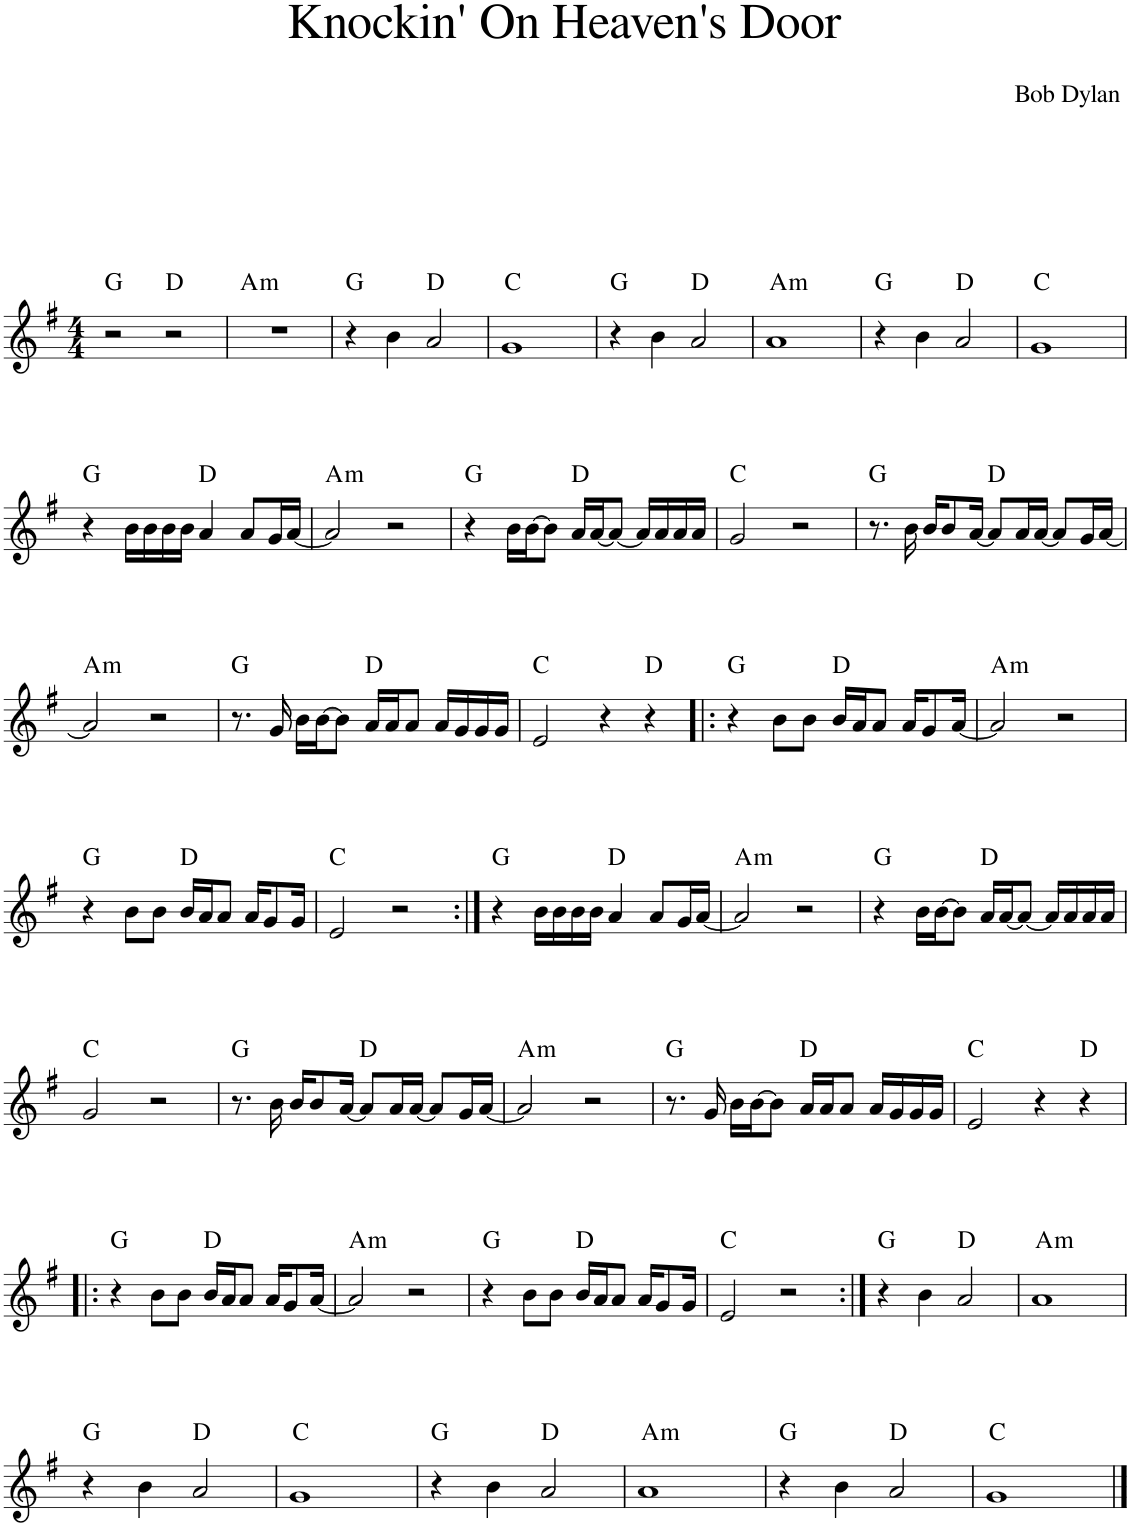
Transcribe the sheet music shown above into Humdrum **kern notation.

**kern	**harte
*part1	*part1
*staff1	*
*I"Piano	*
*I'Pno.	*
*clefG2	*
*k[f#]	*
*M4/4	*
=1	=1
2r	G:maj
2r	D:maj
=2	=2
!	!LO:H:kt=m
1r	A:min
=3	=3
4r	G:maj
4b\	.
2a/	D:maj
=4	=4
1g	C:maj
=5	=5
4r	G:maj
4b\	.
2a/	D:maj
=6	=6
!	!LO:H:kt=m
1a	A:min
=7	=7
4r	G:maj
4b\	.
2a/	D:maj
=8	=8
1g	C:maj
!!LO:LB:g=z
=9	=9
4r	G:maj
16b\LL	.
16b\	.
16b\	.
16b\JJ	.
4a/	D:maj
8a/L	.
16g/L	.
[16a/JJ	.
=10	=10
!	!LO:H:kt=m
2a/]	A:min
2r	.
=11	=11
4r	G:maj
16b\LL	.
[16b\J	.
8b\J]	.
16a/LL	D:maj
[16a/J	.
8a/J_	.
16a/LL]	.
16a/	.
16a/	.
16a/JJ	.
=12	=12
2g/	C:maj
2r	.
=13	=13
8.r	G:maj
16b\	.
16b/KL	.
8b/	.
[16a/Jk	.
8a/L]	D:maj
16a/L	.
[16a/JJ	.
8a/L]	.
16g/L	.
[16a/JJ	.
!!LO:LB:g=z
=14	=14
!	!LO:H:kt=m
2a/]	A:min
2r	.
=15	=15
8.r	G:maj
16g/	.
16b\LL	.
[16b\J	.
8b\J]	.
16a/LL	D:maj
16a/J	.
8a/J	.
16a/LL	.
16g/	.
16g/	.
16g/JJ	.
=16	=16
2e/	C:maj
4r	.
4r	D:maj
=17!|:	=17!|:
4r	G:maj
8b\L	.
8b\J	.
16b/LL	D:maj
16a/J	.
8a/J	.
16a/KL	.
8g/	.
[16a/Jk	.
=18	=18
!	!LO:H:kt=m
2a/]	A:min
2r	.
!!LO:LB:g=z
=19	=19
4r	G:maj
8b\L	.
8b\J	.
16b/LL	D:maj
16a/J	.
8a/J	.
16a/KL	.
8g/	.
16g/Jk	.
=20	=20
2e/	C:maj
2r	.
=21:|!	=21:|!
4r	G:maj
16b\LL	.
16b\	.
16b\	.
16b\JJ	.
4a/	D:maj
8a/L	.
16g/L	.
[16a/JJ	.
=22	=22
!	!LO:H:kt=m
2a/]	A:min
2r	.
=23	=23
4r	G:maj
16b\LL	.
[16b\J	.
8b\J]	.
16a/LL	D:maj
[16a/J	.
8a/J_	.
16a/LL]	.
16a/	.
16a/	.
16a/JJ	.
!!LO:LB:g=z
=24	=24
2g/	C:maj
2r	.
=25	=25
8.r	G:maj
16b\	.
16b/KL	.
8b/	.
[16a/Jk	.
8a/L]	D:maj
16a/L	.
[16a/JJ	.
8a/L]	.
16g/L	.
[16a/JJ	.
=26	=26
!	!LO:H:kt=m
2a/]	A:min
2r	.
=27	=27
8.r	G:maj
16g/	.
16b\LL	.
[16b\J	.
8b\J]	.
16a/LL	D:maj
16a/J	.
8a/J	.
16a/LL	.
16g/	.
16g/	.
16g/JJ	.
=28	=28
2e/	C:maj
4r	.
4r	D:maj
!!LO:LB:g=z
=29!|:	=29!|:
4r	G:maj
8b\L	.
8b\J	.
16b/LL	D:maj
16a/J	.
8a/J	.
16a/KL	.
8g/	.
[16a/Jk	.
=30	=30
!	!LO:H:kt=m
2a/]	A:min
2r	.
=31	=31
4r	G:maj
8b\L	.
8b\J	.
16b/LL	D:maj
16a/J	.
8a/J	.
16a/KL	.
8g/	.
16g/Jk	.
=32	=32
2e/	C:maj
2r	.
=33:|!	=33:|!
4r	G:maj
4b\	.
2a/	D:maj
=34	=34
!	!LO:H:kt=m
1a	A:min
!!LO:LB:g=z
=35	=35
4r	G:maj
4b\	.
2a/	D:maj
=36	=36
1g	C:maj
=37	=37
4r	G:maj
4b\	.
2a/	D:maj
=38	=38
!	!LO:H:kt=m
1a	A:min
=39	=39
4r	G:maj
4b\	.
2a/	D:maj
=40	=40
1g	C:maj
==	==
*-	*-
